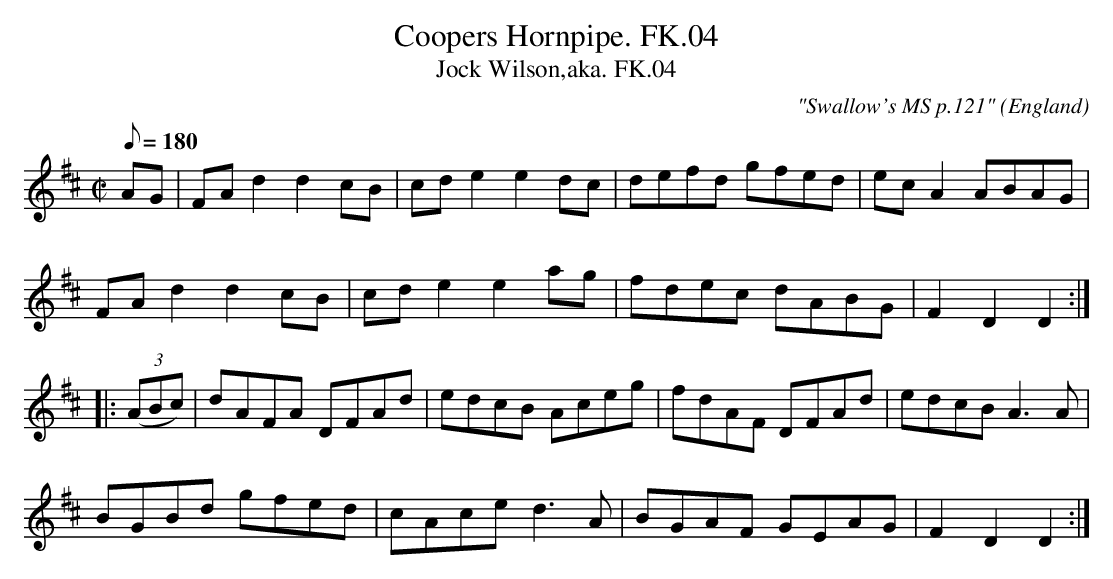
X:1
T:Coopers Hornpipe. FK.04
T:Jock Wilson,aka. FK.04
M:C|
L:1/8
Q:180
C:"Swallow's MS p.121"
O:England
K:D
AG | FA d2 d2 cB | cd e2 e2 dc | defd gfed | ec A2 ABAG |!
 FA d2d2 cB | cd e2 e2 ag | fdec dABG | F2 D2D2 ::!
((3ABc) | dAFA DFAd | edcB Aceg | fdAF DFAd | edcB A3 A |!
 BGBd gfed | cAce d3 A | BGAF GEAG | F2 D2D2 :|]
